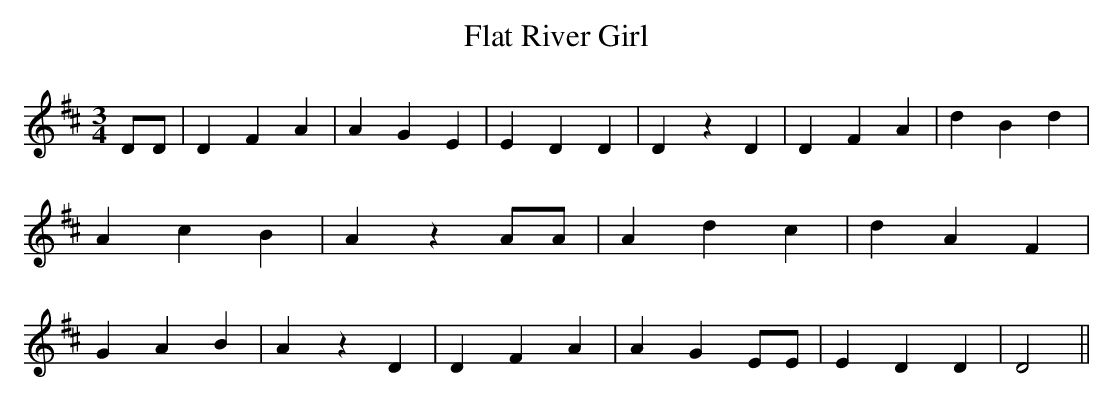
X:1
T:Flat River Girl
M:3/4
L:1/4
K:D
 D/2D/2| D F A| A G E| E D D| D z D| D F A| d B d| A c B| A z A/2A/2|\
 A d c| d A F| G A B| A z D| D F A| A G E/2E/2| E D D| D2||
